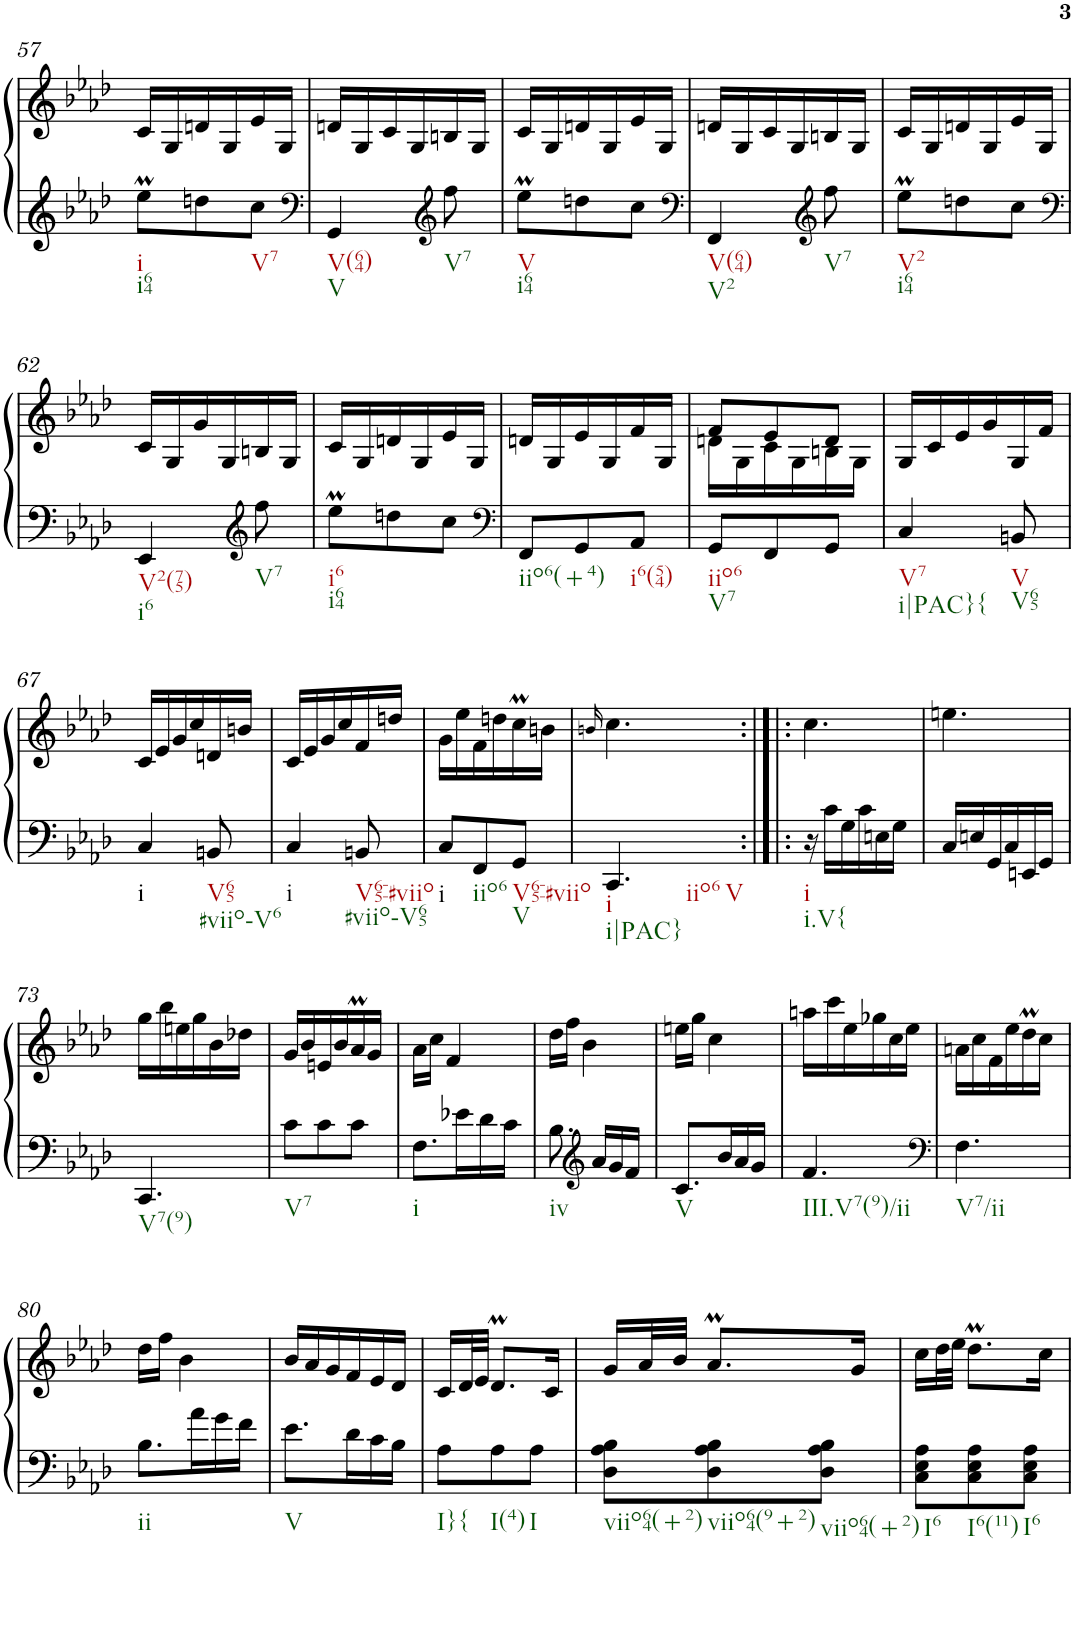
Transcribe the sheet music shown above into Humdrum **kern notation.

**kern	**kern
*part1	*part1
*staff2	*staff1
*I"Piano	*
*I'Pno	*
!!LO:PB:g=z
*clefG2	*clefG2
*k[b-e-a-d-]	*k[b-e-a-d-]
*f:	*f:
*M3/8	*M3/8
=57	=57
!LO:TX:b:t=i	!
!LO:TX:b:t=i64	!
8ee-M\L	16c/LL
.	16G/
8ddn\	16dn/
.	16G/
!LO:TX:b:t=V7	!
8cc\J	16e-/
.	16G/JJ
=58	=58
*clefF4	*
!LO:TX:b:t=V(64)	!
!LO:TX:b:t=V	!
4GG/	16dn/LL
.	16G/
.	16c/
.	16G/
*clefG2	*
!LO:TX:b:t=V7	!
8ff\	16Bn/
.	16G/JJ
=59	=59
!LO:TX:b:t=V	!
!LO:TX:b:t=i64	!
8ee-M\L	16c/LL
.	16G/
8ddn\	16dn/
.	16G/
8cc\J	16e-/
.	16G/JJ
=60	=60
*clefF4	*
!LO:TX:b:t=V(64)	!
!LO:TX:b:t=V2	!
4FF/	16dn/LL
.	16G/
.	16c/
.	16G/
*clefG2	*
!LO:TX:b:t=V7	!
8ff\	16Bn/
.	16G/JJ
=61	=61
!LO:TX:b:t=V2	!
!LO:TX:b:t=i64	!
8ee-M\L	16c/LL
.	16G/
8ddn\	16dn/
.	16G/
8cc\J	16e-/
.	16G/JJ
!!LO:LB:g=z
=62	=62
*clefF4	*
!LO:TX:b:t=V2(75)	!
!LO:TX:b:t=i6	!
4EE-/	16c/LL
.	16G/
.	16g/
.	16G/
*clefG2	*
!LO:TX:b:t=V7	!
8ff\	16Bn/
.	16G/JJ
=63	=63
!LO:TX:b:t=i6	!
!LO:TX:b:t=i64	!
8ee-M\L	16c/LL
.	16G/
8ddn\	16dn/
.	16G/
8cc\J	16e-/
.	16G/JJ
=64	=64
*clefF4	*
!LO:TX:b:t=iio6(+4)	!
8FF/L	16dn/LL
.	16G/
8GG/	16e-/
.	16G/
!LO:TX:b:t=i6(54)	!
8AA-/J	16f/
.	16G/JJ
=65	=65
*	*^
!LO:TX:b:t=iio6	!	!
!LO:TX:b:t=V7	!	!
8GG/L	8f/L	16dn\LL
.	.	16G\
8FF/	8e-/	16c\
.	.	16G\
8GG/J	8d/J	16Bn\
.	.	16G\JJ
=66	=66	=66
!LO:TX:b:t=V7	!	!
!LO:TX:b:t=i|PAC}{	!	!
*	*v	*v
4C/	16G/LL
.	16c/
.	16e-/
.	16g/
!LO:TX:b:t=V	!
!LO:TX:b:t=V65	!
8BBn/	16G/
.	16f/JJ
!!LO:LB:g=z
=67	=67
!LO:TX:b:t=i	!
4C/	16c/LL
.	16e-/
.	16g/
.	16cc/
!LO:TX:b:t=V65	!
!LO:TX:b:t=#viio-V6	!
8BBn/	16dn/
.	16bn/JJ
=68	=68
!LO:TX:b:t=i	!
4C/	16c/LL
.	16e-/
.	16g/
.	16cc/
!LO:TX:b:t=V65-#viio	!
!LO:TX:b:t=#viio-V65	!
8BBn/	16f/
.	16ddn/JJ
=69	=69
!LO:TX:b:t=i	!
8C/L	16g\LL
.	16ee-\
!LO:TX:b:t=iio6	!
8FF/	16f\
.	16ddn\
!LO:TX:b:t=V65-#viio	!
!LO:TX:b:t=V	!
8GG/J	16ccm\
.	16bn\JJ
=70	=70
.	16qbn/
!LO:TX:b:t=i	!
!LO:TX:b:t=i|PAC}	!
!LO:TX:b:t=iio6	!
!LO:TX:b:t=V	!
4.CC/	4.cc\
=71:|!|:	=71:|!|:
!LO:TX:b:t=i	!
!LO:TX:b:t=i.V{	!
16r	4.cc\
16c\LL	.
16G\	.
16c\	.
16En\	.
16G\JJ	.
=72	=72
16C/LL	4.een\
16En/	.
16GG/	.
16C/	.
16EEn/	.
16GG/JJ	.
!!LO:LB:g=z
=73	=73
!LO:TX:b:t=V7(9)	!
4.CC/	16gg\LL
.	16bb-\
.	16een\
.	16gg\
.	16b-\
.	16dd-X\JJ
=74	=74
!LO:TX:b:t=V7	!
8c\L	16g/LL
.	16b-/
8c\	16en/
.	16b-/
8c\J	16a-M/
.	16g/JJ
=75	=75
!LO:TX:b:t=i	!
8.F\L	16a-\LL
.	16cc\JJ
.	4f/
16e-X\L	.
16d-\	.
16c\JJ	.
=76	=76
!LO:TX:b:t=iv	!
8.B-\	16dd-\LL
.	16ff\JJ
.	4b-\
*clefG2	*
16a-/LL	.
16g/	.
16f/JJ	.
=77	=77
!LO:TX:b:t=V	!
8.c/L	16een\LL
.	16gg\JJ
.	4cc\
16b-/L	.
16a-/	.
16g/JJ	.
=78	=78
!LO:TX:b:t=III.V7(9)/ii	!
4.f/	16aan\LL
.	16ccc\
.	16ee-\
.	16gg-X\
.	16cc\
.	16ee-\JJ
=79	=79
*clefF4	*
!LO:TX:b:t=V7/ii	!
4.F\	16an\LL
.	16cc\
.	16f\
.	16ee-\
.	16dd-M\
.	16cc\JJ
!!LO:LB:g=z
=80	=80
!LO:TX:b:t=ii	!
8.B-\L	16dd-\LL
.	16ff\JJ
.	4b-\
16a-\L	.
16g\	.
16f\JJ	.
=81	=81
!LO:TX:b:t=V	!
8.e-\L	16b-/LL
.	16a-/
.	16g/
16d-\L	16f/
16c\	16e-/
16B-\JJ	16d-/JJ
=82	=82
!LO:TX:b:t=I}{	!
8A-\L	16c/LL
.	32d-/L
.	32e-/JJJ
!LO:TX:b:t=I(4)	!
8A-\	8.d-M/L
!LO:TX:b:t=I	!
8A-\J	.
.	16c/Jk
=83	=83
!LO:TX:b:t=viio64(+2)	!
8D-\ 8A-\ 8B-\L	16g/LL
.	32a-/L
.	32b-/JJJ
!LO:TX:b:t=viio64(9+2)	!
8D-\ 8A-\ 8B-\	8.a-M/L
!LO:TX:b:t=viio64(+2)	!
8D-\ 8A-\ 8B-\J	.
.	16g/Jk
=84	=84
!LO:TX:b:t=I6	!
8C\ 8E-\ 8A-\L	16cc\LL
.	32dd-\L
.	32ee-\JJJ
!LO:TX:b:t=I6(11)	!
8C\ 8E-\ 8A-\	8.dd-M\L
!LO:TX:b:t=I6	!
8C\ 8E-\ 8A-\J	.
.	16cc\Jk
=	=
*-	*-
